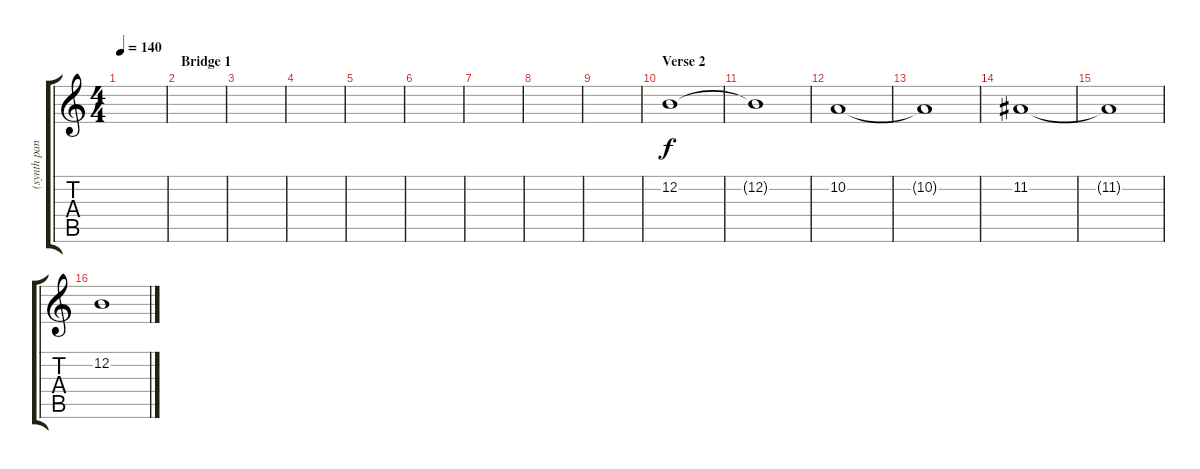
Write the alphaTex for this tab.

\track ("(synth panning fx)" "(synth pan") {instrument pad3polysynth}
\staff {score tabs}
\tuning (E4 B3 G3 D3 A2 E2) {hide}
\ts (4 4)
\tempo 140
\clef g2
\ks c
|
\section ("" "Bridge 1")
|
|
|
|
|
|
|
|
\section ("" "Verse 2")
12.2.1{volume 0} |
12.2{t}.1 |
10.2.1{volume 11} |
10.2{t}.1 |
11.2.1{volume 0} |
11.2{t}.1 |
12.2.1{volume 11}
